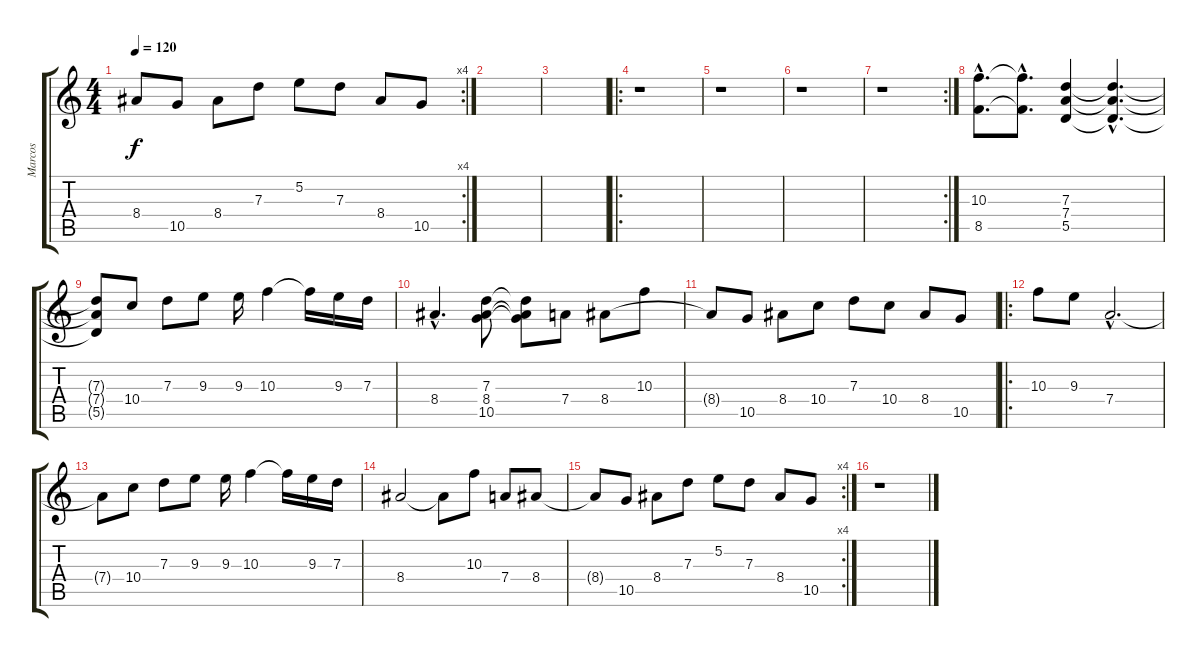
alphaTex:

\track ("Marcos" "Marcos") {instrument electricguitarclean}
\staff {score tabs}
\tuning (E4 B3 G3 D3 A2 D2) {hide}
\rc 4
\ts (4 4)
\tempo 120
\clef g2
\ks c
8.4{t}.8{dy f} 10.5.8 8.4.8 7.3.8 5.2.8 7.3.8 8.4.8 10.5.8 |
|
|
\ro
r.1 |
r.1 |
r.1 |
\rc 2
r.1 |
(10.3{hac} 8.5{hac}).8{d} (10.3{hac t} 8.5{hac t}).8{d} (7.3 7.4 5.5).4 (7.3{hac t} 7.4{hac t} 5.5{hac t}).4{d} |
(7.3{t} 7.4{t} 5.5{t}).8 10.4.8 7.3.8 9.3.8 9.3.16 10.3.4 10.3{t}.16 9.3.16 7.3.16 |
8.4{hac}.4{d} (7.3 8.4 10.5).8 (7.3{t} 8.4{t} 10.5{t}).8 7.4.8 8.4.8 10.3.8 |
8.4{t}.8 10.5.8 8.4.8 10.4.8 7.3.8 10.4.8 8.4.8 10.5.8 |
\ro
10.3.8 9.3.8 7.4{hac}.2{d} |
7.4{t}.8 10.4.8 7.3.8 9.3.8 9.3.16 10.3.4 10.3{t}.16 9.3.16 7.3.16 |
8.4.2 8.4{t}.8 10.3.8 7.4.8 8.4.8 |
\rc 4
8.4{t}.8 10.5.8 8.4.8 7.3.8 5.2.8 7.3.8 8.4.8 10.5.8 |
r.1
